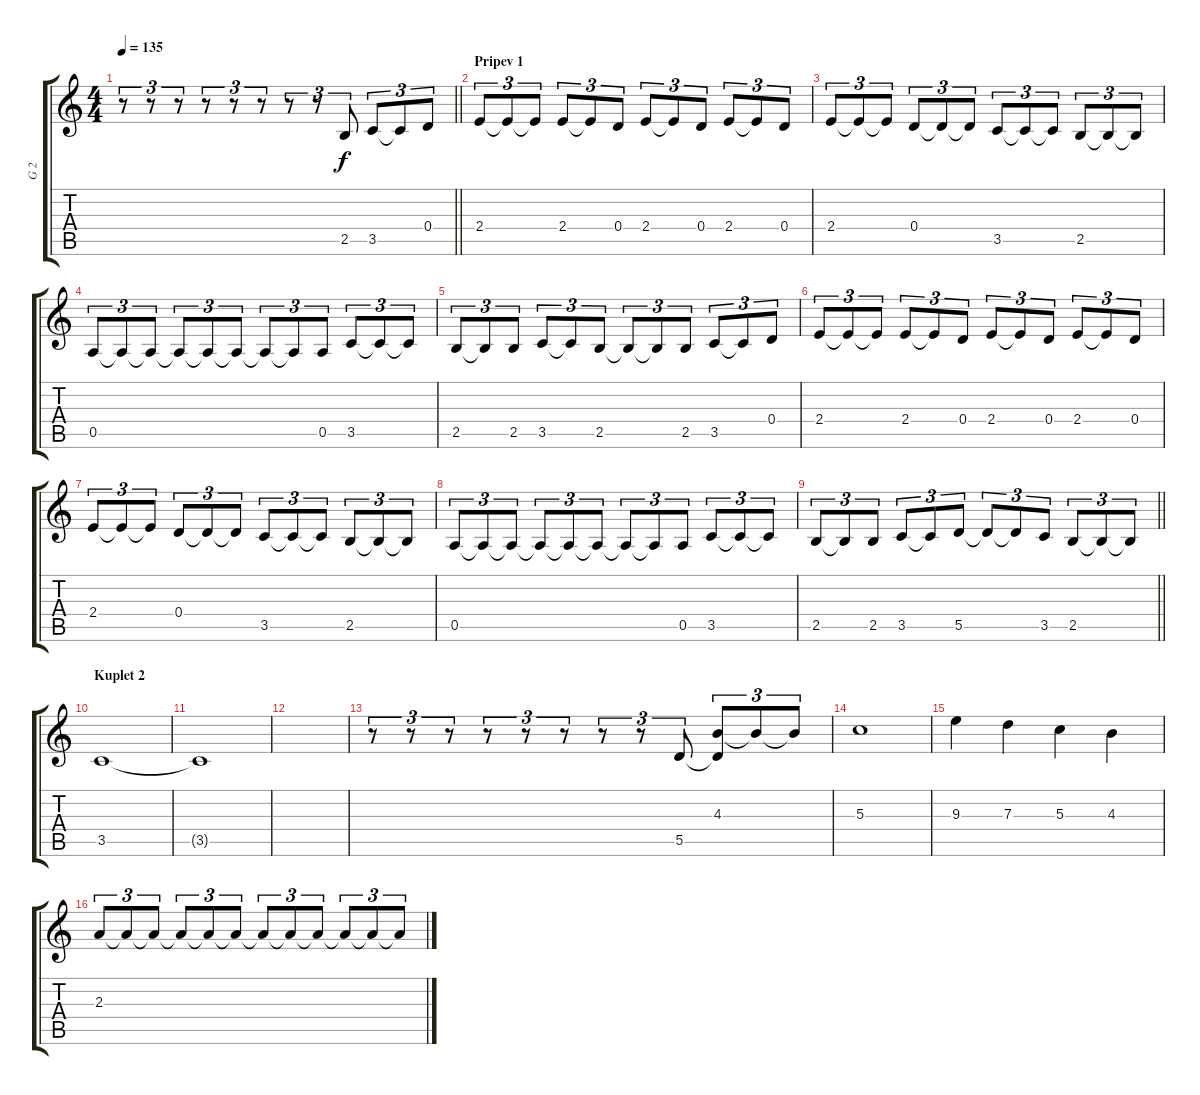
\track ("G 2" "G 2") {instrument acousticguitarsteel}
\staff {score tabs}
\tuning (E4 B3 G3 D3 A2 E2) {hide}
\ts (4 4)
\tempo 135
\clef g2
\barLineRight lightlight
\ks c
r.8{tu (3 2) dy f} r.8{tu (3 2)} r.8{tu (3 2)} r.8{tu (3 2)} r.8{tu (3 2)} r.8{tu (3 2)} r.8{tu (3 2)} r.8{tu (3 2)} 2.5.8{tu (3 2)} 3.5.8{tu (3 2)} 3.5{t}.8{tu (3 2)} 0.4.8{tu (3 2)} |
\section ("" "Pripev 1")
2.4.8{tu (3 2)} 2.4{t}.8{tu (3 2)} 2.4{t}.8{tu (3 2)} 2.4.8{tu (3 2)} 2.4{t}.8{tu (3 2)} 0.4.8{tu (3 2)} 2.4.8{tu (3 2)} 2.4{t}.8{tu (3 2)} 0.4.8{tu (3 2)} 2.4.8{tu (3 2)} 2.4{t}.8{tu (3 2)} 0.4.8{tu (3 2)} |
2.4.8{tu (3 2)} 2.4{t}.8{tu (3 2)} 2.4{t}.8{tu (3 2)} 0.4.8{tu (3 2)} 0.4{t}.8{tu (3 2)} 0.4{t}.8{tu (3 2)} 3.5.8{tu (3 2)} 3.5{t}.8{tu (3 2)} 3.5{t}.8{tu (3 2)} 2.5.8{tu (3 2)} 2.5{t}.8{tu (3 2)} 2.5{t}.8{tu (3 2)} |
0.5.8{tu (3 2)} 0.5{t}.8{tu (3 2)} 0.5{t}.8{tu (3 2)} 0.5{t}.8{tu (3 2)} 0.5{t}.8{tu (3 2)} 0.5{t}.8{tu (3 2)} 0.5{t}.8{tu (3 2)} 0.5{t}.8{tu (3 2)} 0.5.8{tu (3 2)} 3.5.8{tu (3 2)} 3.5{t}.8{tu (3 2)} 3.5{t}.8{tu (3 2)} |
2.5.8{tu (3 2)} 2.5{t}.8{tu (3 2)} 2.5.8{tu (3 2)} 3.5.8{tu (3 2)} 3.5{t}.8{tu (3 2)} 2.5.8{tu (3 2)} 2.5{t}.8{tu (3 2)} 2.5{t}.8{tu (3 2)} 2.5.8{tu (3 2)} 3.5.8{tu (3 2)} 3.5{t}.8{tu (3 2)} 0.4.8{tu (3 2)} |
2.4.8{tu (3 2)} 2.4{t}.8{tu (3 2)} 2.4{t}.8{tu (3 2)} 2.4.8{tu (3 2)} 2.4{t}.8{tu (3 2)} 0.4.8{tu (3 2)} 2.4.8{tu (3 2)} 2.4{t}.8{tu (3 2)} 0.4.8{tu (3 2)} 2.4.8{tu (3 2)} 2.4{t}.8{tu (3 2)} 0.4.8{tu (3 2)} |
2.4.8{tu (3 2)} 2.4{t}.8{tu (3 2)} 2.4{t}.8{tu (3 2)} 0.4.8{tu (3 2)} 0.4{t}.8{tu (3 2)} 0.4{t}.8{tu (3 2)} 3.5.8{tu (3 2)} 3.5{t}.8{tu (3 2)} 3.5{t}.8{tu (3 2)} 2.5.8{tu (3 2)} 2.5{t}.8{tu (3 2)} 2.5{t}.8{tu (3 2)} |
0.5.8{tu (3 2)} 0.5{t}.8{tu (3 2)} 0.5{t}.8{tu (3 2)} 0.5{t}.8{tu (3 2)} 0.5{t}.8{tu (3 2)} 0.5{t}.8{tu (3 2)} 0.5{t}.8{tu (3 2)} 0.5{t}.8{tu (3 2)} 0.5.8{tu (3 2)} 3.5.8{tu (3 2)} 3.5{t}.8{tu (3 2)} 3.5{t}.8{tu (3 2)} |
\barLineRight lightlight
2.5.8{tu (3 2)} 2.5{t}.8{tu (3 2)} 2.5.8{tu (3 2)} 3.5.8{tu (3 2)} 3.5{t}.8{tu (3 2)} 5.5.8{tu (3 2)} 5.5{t}.8{tu (3 2)} 5.5{t}.8{tu (3 2)} 3.5.8{tu (3 2)} 2.5.8{tu (3 2)} 2.5{t}.8{tu (3 2)} 2.5{t}.8{tu (3 2)} |
\section ("" "Kuplet 2")
3.5.1 |
3.5{t}.1 |
|
r.8{tu (3 2)} r.8{tu (3 2)} r.8{tu (3 2)} r.8{tu (3 2)} r.8{tu (3 2)} r.8{tu (3 2)} r.8{tu (3 2)} r.8{tu (3 2)} 5.5.8{tu (3 2)} (4.3 5.5{t}).8{tu (3 2)} 4.3{t}.8{tu (3 2)} 4.3{t}.8{tu (3 2)} |
5.3.1 |
9.3.4 7.3.4 5.3.4 4.3.4 |
2.3.8{tu (3 2)} 2.3{t}.8{tu (3 2)} 2.3{t}.8{tu (3 2)} 2.3{t}.8{tu (3 2)} 2.3{t}.8{tu (3 2)} 2.3{t}.8{tu (3 2)} 2.3{t}.8{tu (3 2)} 2.3{t}.8{tu (3 2)} 2.3{t}.8{tu (3 2)} 2.3{t}.8{tu (3 2)} 2.3{t}.8{tu (3 2)} 2.3{t}.8{tu (3 2)}
